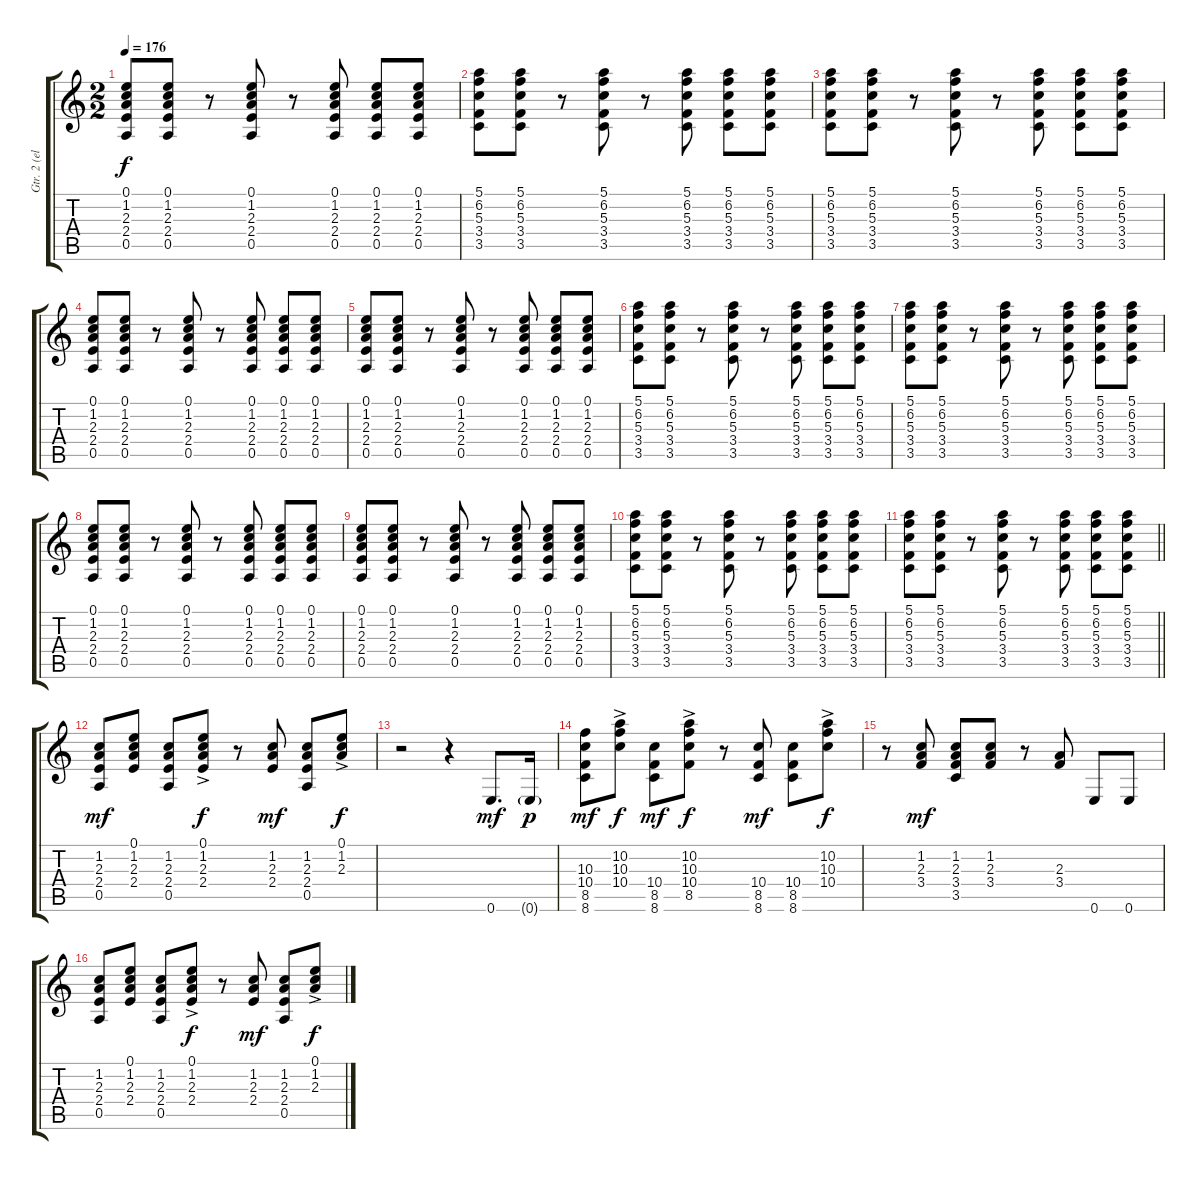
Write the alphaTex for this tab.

\track ("Gtr. 2 (elec)" "Gtr. 2 (el") {instrument overdrivenguitar}
\staff {score tabs}
\tuning (E4 B3 G3 D3 A2 E2) {hide}
\ts (2 2)
\tempo 176
\clef g2
\ks c
(0.1 1.2 2.3 2.4 0.5).8{dy f} (0.1 1.2 2.3 2.4 0.5).8 r.8 (0.1 1.2 2.3 2.4 0.5).8 r.8 (0.1 1.2 2.3 2.4 0.5).8 (0.1 1.2 2.3 2.4 0.5).8 (0.1 1.2 2.3 2.4 0.5).8 |
(5.1 6.2 5.3 3.4 3.5).8 (5.1 6.2 5.3 3.4 3.5).8 r.8 (5.1 6.2 5.3 3.4 3.5).8 r.8 (5.1 6.2 5.3 3.4 3.5).8 (5.1 6.2 5.3 3.4 3.5).8 (5.1 6.2 5.3 3.4 3.5).8 |
(5.1 6.2 5.3 3.4 3.5).8 (5.1 6.2 5.3 3.4 3.5).8 r.8 (5.1 6.2 5.3 3.4 3.5).8 r.8 (5.1 6.2 5.3 3.4 3.5).8 (5.1 6.2 5.3 3.4 3.5).8 (5.1 6.2 5.3 3.4 3.5).8 |
(0.1 1.2 2.3 2.4 0.5).8 (0.1 1.2 2.3 2.4 0.5).8 r.8 (0.1 1.2 2.3 2.4 0.5).8 r.8 (0.1 1.2 2.3 2.4 0.5).8 (0.1 1.2 2.3 2.4 0.5).8 (0.1 1.2 2.3 2.4 0.5).8 |
(0.1 1.2 2.3 2.4 0.5).8 (0.1 1.2 2.3 2.4 0.5).8 r.8 (0.1 1.2 2.3 2.4 0.5).8 r.8 (0.1 1.2 2.3 2.4 0.5).8 (0.1 1.2 2.3 2.4 0.5).8 (0.1 1.2 2.3 2.4 0.5).8 |
(5.1 6.2 5.3 3.4 3.5).8 (5.1 6.2 5.3 3.4 3.5).8 r.8 (5.1 6.2 5.3 3.4 3.5).8 r.8 (5.1 6.2 5.3 3.4 3.5).8 (5.1 6.2 5.3 3.4 3.5).8 (5.1 6.2 5.3 3.4 3.5).8 |
(5.1 6.2 5.3 3.4 3.5).8 (5.1 6.2 5.3 3.4 3.5).8 r.8 (5.1 6.2 5.3 3.4 3.5).8 r.8 (5.1 6.2 5.3 3.4 3.5).8 (5.1 6.2 5.3 3.4 3.5).8 (5.1 6.2 5.3 3.4 3.5).8 |
(0.1 1.2 2.3 2.4 0.5).8 (0.1 1.2 2.3 2.4 0.5).8 r.8 (0.1 1.2 2.3 2.4 0.5).8 r.8 (0.1 1.2 2.3 2.4 0.5).8 (0.1 1.2 2.3 2.4 0.5).8 (0.1 1.2 2.3 2.4 0.5).8 |
(0.1 1.2 2.3 2.4 0.5).8 (0.1 1.2 2.3 2.4 0.5).8 r.8 (0.1 1.2 2.3 2.4 0.5).8 r.8 (0.1 1.2 2.3 2.4 0.5).8 (0.1 1.2 2.3 2.4 0.5).8 (0.1 1.2 2.3 2.4 0.5).8 |
(5.1 6.2 5.3 3.4 3.5).8 (5.1 6.2 5.3 3.4 3.5).8 r.8 (5.1 6.2 5.3 3.4 3.5).8 r.8 (5.1 6.2 5.3 3.4 3.5).8 (5.1 6.2 5.3 3.4 3.5).8 (5.1 6.2 5.3 3.4 3.5).8 |
\barLineRight lightlight
(5.1 6.2 5.3 3.4 3.5).8 (5.1 6.2 5.3 3.4 3.5).8 r.8 (5.1 6.2 5.3 3.4 3.5).8 r.8 (5.1 6.2 5.3 3.4 3.5).8 (5.1 6.2 5.3 3.4 3.5).8 (5.1 6.2 5.3 3.4 3.5).8 |
(1.2 2.3 2.4 0.5).8{dy mf} (0.1 1.2 2.3 2.4).8 (1.2 2.3 2.4 0.5).8 (0.1{ac} 1.2{ac} 2.3{ac} 2.4{ac}).8{dy f} r.8 (1.2 2.3 2.4).8{dy mf} (1.2 2.3 2.4 0.5).8 (0.1{ac} 1.2{ac} 2.3{ac}).8{dy f} |
r.2 r.4 0.6.8{d dy mf} 0.6{g}.16{dy p} |
(10.3 10.4 8.5 8.6).8{dy mf} (10.2{ac} 10.3{ac} 10.4{ac}).8{dy f} (10.4 8.5 8.6).8{dy mf} (10.2{ac} 10.3{ac} 10.4{ac} 8.5{ac}).8{dy f} r.8 (10.4 8.5 8.6).8{dy mf} (10.4 8.5 8.6).8 (10.2{ac} 10.3{ac} 10.4{ac}).8{dy f} |
r.8 (1.2 2.3 3.4).8{dy mf} (1.2 2.3 3.4 3.5).8 (1.2 2.3 3.4).8 r.8 (2.3 3.4).8 0.6.8 0.6.8 |
(1.2 2.3 2.4 0.5).8 (0.1 1.2 2.3 2.4).8 (1.2 2.3 2.4 0.5).8 (0.1{ac} 1.2{ac} 2.3{ac} 2.4{ac}).8{dy f} r.8 (1.2 2.3 2.4).8{dy mf} (1.2 2.3 2.4 0.5).8 (0.1{ac} 1.2{ac} 2.3{ac}).8{dy f}
